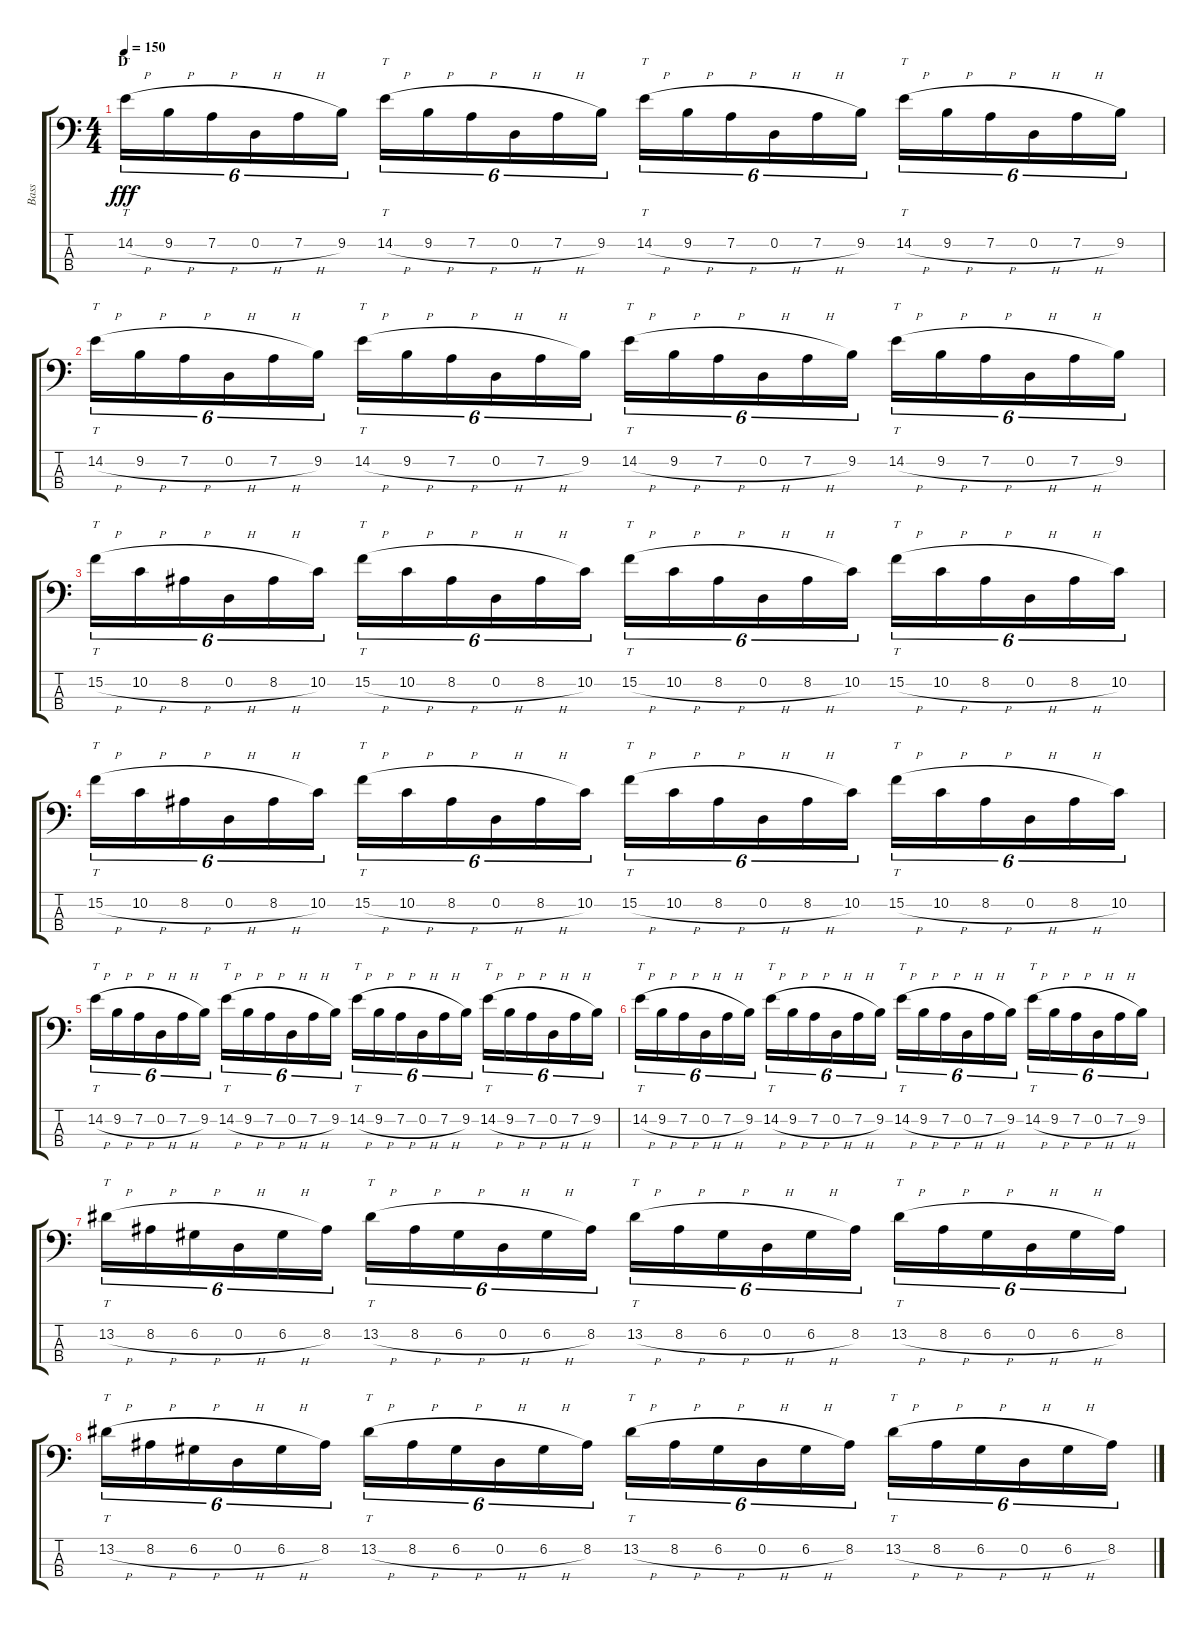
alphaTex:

\track ("Bass" "Bass") {instrument electricbassfinger}
\staff {score tabs}
\tuning (G2 D2 A1 E1) {hide}
\ts (4 4)
\section ("" "D")
\tempo 150
\clef f4
\ks c
14.2{h}.16{tt tu (6 4) dy fff} 9.2{h}.16{tu (6 4)} 7.2{h}.16{tu (6 4)} 0.2{h}.16{tu (6 4)} 7.2{h}.16{tu (6 4)} 9.2.16{tu (6 4)} 14.2{h}.16{tt tu (6 4)} 9.2{h}.16{tu (6 4)} 7.2{h}.16{tu (6 4)} 0.2{h}.16{tu (6 4)} 7.2{h}.16{tu (6 4)} 9.2.16{tu (6 4)} 14.2{h}.16{tt tu (6 4)} 9.2{h}.16{tu (6 4)} 7.2{h}.16{tu (6 4)} 0.2{h}.16{tu (6 4)} 7.2{h}.16{tu (6 4)} 9.2.16{tu (6 4)} 14.2{h}.16{tt tu (6 4)} 9.2{h}.16{tu (6 4)} 7.2{h}.16{tu (6 4)} 0.2{h}.16{tu (6 4)} 7.2{h}.16{tu (6 4)} 9.2.16{tu (6 4)} |
14.2{h}.16{tt tu (6 4)} 9.2{h}.16{tu (6 4)} 7.2{h}.16{tu (6 4)} 0.2{h}.16{tu (6 4)} 7.2{h}.16{tu (6 4)} 9.2.16{tu (6 4)} 14.2{h}.16{tt tu (6 4)} 9.2{h}.16{tu (6 4)} 7.2{h}.16{tu (6 4)} 0.2{h}.16{tu (6 4)} 7.2{h}.16{tu (6 4)} 9.2.16{tu (6 4)} 14.2{h}.16{tt tu (6 4)} 9.2{h}.16{tu (6 4)} 7.2{h}.16{tu (6 4)} 0.2{h}.16{tu (6 4)} 7.2{h}.16{tu (6 4)} 9.2.16{tu (6 4)} 14.2{h}.16{tt tu (6 4)} 9.2{h}.16{tu (6 4)} 7.2{h}.16{tu (6 4)} 0.2{h}.16{tu (6 4)} 7.2{h}.16{tu (6 4)} 9.2.16{tu (6 4)} |
15.2{h}.16{tt tu (6 4)} 10.2{h}.16{tu (6 4)} 8.2{h}.16{tu (6 4)} 0.2{h}.16{tu (6 4)} 8.2{h}.16{tu (6 4)} 10.2.16{tu (6 4)} 15.2{h}.16{tt tu (6 4)} 10.2{h}.16{tu (6 4)} 8.2{h}.16{tu (6 4)} 0.2{h}.16{tu (6 4)} 8.2{h}.16{tu (6 4)} 10.2.16{tu (6 4)} 15.2{h}.16{tt tu (6 4)} 10.2{h}.16{tu (6 4)} 8.2{h}.16{tu (6 4)} 0.2{h}.16{tu (6 4)} 8.2{h}.16{tu (6 4)} 10.2.16{tu (6 4)} 15.2{h}.16{tt tu (6 4)} 10.2{h}.16{tu (6 4)} 8.2{h}.16{tu (6 4)} 0.2{h}.16{tu (6 4)} 8.2{h}.16{tu (6 4)} 10.2.16{tu (6 4)} |
15.2{h}.16{tt tu (6 4)} 10.2{h}.16{tu (6 4)} 8.2{h}.16{tu (6 4)} 0.2{h}.16{tu (6 4)} 8.2{h}.16{tu (6 4)} 10.2.16{tu (6 4)} 15.2{h}.16{tt tu (6 4)} 10.2{h}.16{tu (6 4)} 8.2{h}.16{tu (6 4)} 0.2{h}.16{tu (6 4)} 8.2{h}.16{tu (6 4)} 10.2.16{tu (6 4)} 15.2{h}.16{tt tu (6 4)} 10.2{h}.16{tu (6 4)} 8.2{h}.16{tu (6 4)} 0.2{h}.16{tu (6 4)} 8.2{h}.16{tu (6 4)} 10.2.16{tu (6 4)} 15.2{h}.16{tt tu (6 4)} 10.2{h}.16{tu (6 4)} 8.2{h}.16{tu (6 4)} 0.2{h}.16{tu (6 4)} 8.2{h}.16{tu (6 4)} 10.2.16{tu (6 4)} |
14.2{h}.16{tt tu (6 4)} 9.2{h}.16{tu (6 4)} 7.2{h}.16{tu (6 4)} 0.2{h}.16{tu (6 4)} 7.2{h}.16{tu (6 4)} 9.2.16{tu (6 4)} 14.2{h}.16{tt tu (6 4)} 9.2{h}.16{tu (6 4)} 7.2{h}.16{tu (6 4)} 0.2{h}.16{tu (6 4)} 7.2{h}.16{tu (6 4)} 9.2.16{tu (6 4)} 14.2{h}.16{tt tu (6 4)} 9.2{h}.16{tu (6 4)} 7.2{h}.16{tu (6 4)} 0.2{h}.16{tu (6 4)} 7.2{h}.16{tu (6 4)} 9.2.16{tu (6 4)} 14.2{h}.16{tt tu (6 4)} 9.2{h}.16{tu (6 4)} 7.2{h}.16{tu (6 4)} 0.2{h}.16{tu (6 4)} 7.2{h}.16{tu (6 4)} 9.2.16{tu (6 4)} |
14.2{h}.16{tt tu (6 4)} 9.2{h}.16{tu (6 4)} 7.2{h}.16{tu (6 4)} 0.2{h}.16{tu (6 4)} 7.2{h}.16{tu (6 4)} 9.2.16{tu (6 4)} 14.2{h}.16{tt tu (6 4)} 9.2{h}.16{tu (6 4)} 7.2{h}.16{tu (6 4)} 0.2{h}.16{tu (6 4)} 7.2{h}.16{tu (6 4)} 9.2.16{tu (6 4)} 14.2{h}.16{tt tu (6 4)} 9.2{h}.16{tu (6 4)} 7.2{h}.16{tu (6 4)} 0.2{h}.16{tu (6 4)} 7.2{h}.16{tu (6 4)} 9.2.16{tu (6 4)} 14.2{h}.16{tt tu (6 4)} 9.2{h}.16{tu (6 4)} 7.2{h}.16{tu (6 4)} 0.2{h}.16{tu (6 4)} 7.2{h}.16{tu (6 4)} 9.2.16{tu (6 4)} |
13.2{h}.16{tt tu (6 4)} 8.2{h}.16{tu (6 4)} 6.2{h}.16{tu (6 4)} 0.2{h}.16{tu (6 4)} 6.2{h}.16{tu (6 4)} 8.2.16{tu (6 4)} 13.2{h}.16{tt tu (6 4)} 8.2{h}.16{tu (6 4)} 6.2{h}.16{tu (6 4)} 0.2{h}.16{tu (6 4)} 6.2{h}.16{tu (6 4)} 8.2.16{tu (6 4)} 13.2{h}.16{tt tu (6 4)} 8.2{h}.16{tu (6 4)} 6.2{h}.16{tu (6 4)} 0.2{h}.16{tu (6 4)} 6.2{h}.16{tu (6 4)} 8.2.16{tu (6 4)} 13.2{h}.16{tt tu (6 4)} 8.2{h}.16{tu (6 4)} 6.2{h}.16{tu (6 4)} 0.2{h}.16{tu (6 4)} 6.2{h}.16{tu (6 4)} 8.2.16{tu (6 4)} |
13.2{h}.16{tt tu (6 4)} 8.2{h}.16{tu (6 4)} 6.2{h}.16{tu (6 4)} 0.2{h}.16{tu (6 4)} 6.2{h}.16{tu (6 4)} 8.2.16{tu (6 4)} 13.2{h}.16{tt tu (6 4)} 8.2{h}.16{tu (6 4)} 6.2{h}.16{tu (6 4)} 0.2{h}.16{tu (6 4)} 6.2{h}.16{tu (6 4)} 8.2.16{tu (6 4)} 13.2{h}.16{tt tu (6 4)} 8.2{h}.16{tu (6 4)} 6.2{h}.16{tu (6 4)} 0.2{h}.16{tu (6 4)} 6.2{h}.16{tu (6 4)} 8.2.16{tu (6 4)} 13.2{h}.16{tt tu (6 4)} 8.2{h}.16{tu (6 4)} 6.2{h}.16{tu (6 4)} 0.2{h}.16{tu (6 4)} 6.2{h}.16{tu (6 4)} 8.2.16{tu (6 4)}
